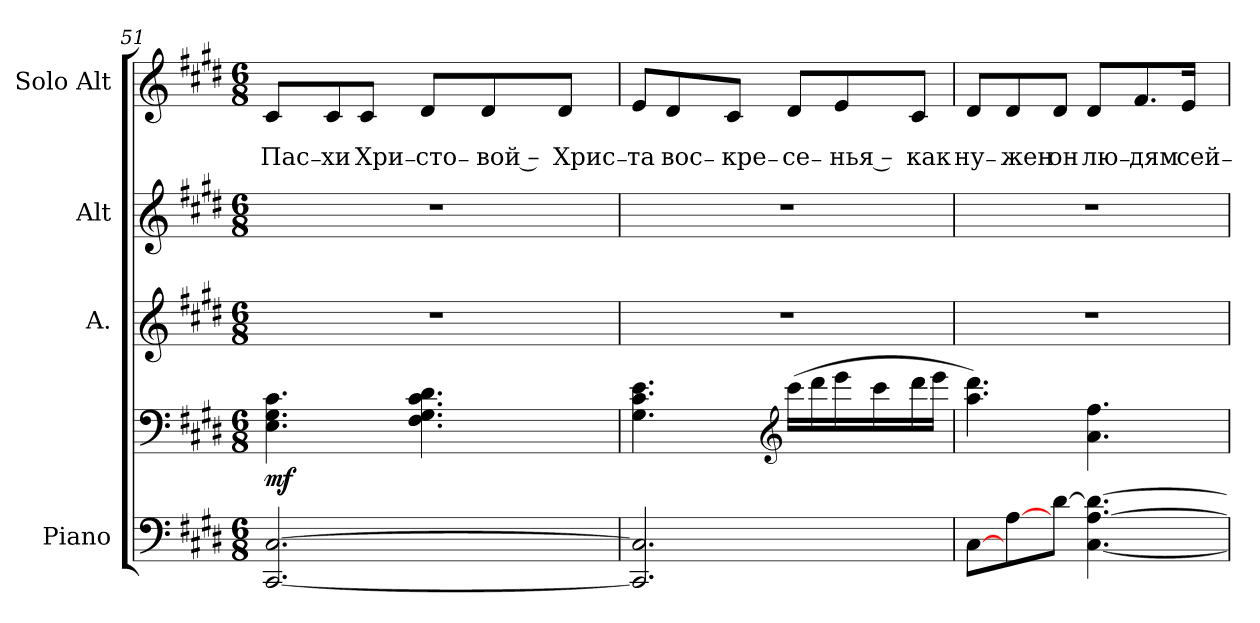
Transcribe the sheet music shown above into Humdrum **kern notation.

**kern	**kern	**dynam	**kern	**kern	**kern	**text	**text
*part4	*part4	*part4	*part3	*part2	*part1	*part1	*part1
*staff5	*staff4	*staff4/5	*staff3	*staff2	*staff1	*staff1	*staff1
*I"Piano	*	*	*I"A.	*I"Alt	*I"Solo Alt	*	*
*clefF4	*clefF4	*	*clefG2	*clefG2	*clefG2	*	*
*k[f#c#g#d#]	*k[f#c#g#d#]	*	*k[f#c#g#d#]	*k[f#c#g#d#]	*k[f#c#g#d#]	*	*
*c#:	*c#:	*	*c#:	*c#:	*c#:	*	*
*M6/8	*M6/8	*	*M6/8	*M6/8	*M6/8	*	*
=51	=51	=51	=51	=51	=51	=51	=51
!	!	!LO:DY:b	!	!	!	!	!LO:LY:b
[2.CC#/ [2.C#/	4.E\ 4.G#\ 4.c#\	mf	2.r	2.r	8c#/L	.	Пас₋
!	!	!	!	!	!	!	!LO:LY:b
.	.	.	.	.	8c#/	.	хи
!	!	!	!	!	!	!	!LO:LY:b
.	.	.	.	.	8c#/J	.	Хри₋
!	!	!	!	!	!	!	!LO:LY:b
.	4.F#\ 4.G#\ 4.c#\ 4.d#\	.	.	.	8d#/L	.	сто₋
!	!	!	!	!	!	!	!LO:LY:b
.	.	.	.	.	8d#/	.	вой –
!	!	!	!	!	!	!	!LO:LY:b
.	.	.	.	.	8d#/J	.	Хрис₋
=52	=52	=52	=52	=52	=52	=52	=52
!	!	!	!	!	!	!	!LO:LY:b
2.CC#/] 2.C#/]	4.G#\ 4.c#\ 4.e\	.	2.r	2.r	8e/L	.	та
!	!	!	!	!	!	!	!LO:LY:b
.	.	.	.	.	8d#/	.	вос₋
!	!	!	!	!	!	!	!LO:LY:b
.	.	.	.	.	8c#/J	.	кре₋
*	*clefG2	*	*	*	*	*	*
!	!	!	!	!	!	!	!LO:LY:b
.	(>16ccc#\LL	.	.	.	8d#/L	.	се₋
.	16ddd#\	.	.	.	.	.	.
!	!	!	!	!	!	!	!LO:LY:b
.	16eee\	.	.	.	8e/	.	нья –
.	16ccc#\	.	.	.	.	.	.
!	!	!	!	!	!	!	!LO:LY:b
.	16ddd#\	.	.	.	8c#/J	.	как
.	16eee\JJ	.	.	.	.	.	.
=53	=53	=53	=53	=53	=53	=53	=53
!	!	!	!	!	!	!	!LO:LY:b
[<8C#\L	4.aa\ 4.ddd#\)	.	2.r	2.r	8d#/L	.	ну₋
!	!	!	!	!	!	!	!LO:LY:b
[<8A\	.	.	.	.	8d#/	.	жен
!	!	!	!	!	!	!	!LO:LY:b
[8d#\J	.	.	.	.	8d#/J	.	он
!	!	!	!	!	!	!	!LO:LY:b
[4.C#\ [4.A\ 4.d#\_	4.a\ 4.ff#\	.	.	.	8d#/L	.	лю₋
!	!	!	!	!	!	!	!LO:LY:b
.	.	.	.	.	8.f#/	.	дям
!	!	!	!	!	!	!	!LO:LY:b
.	.	.	.	.	16e/Jk	.	сей₋
=	=	=	=	=	=	=	=
*-	*-	*-	*-	*-	*-	*-	*-
